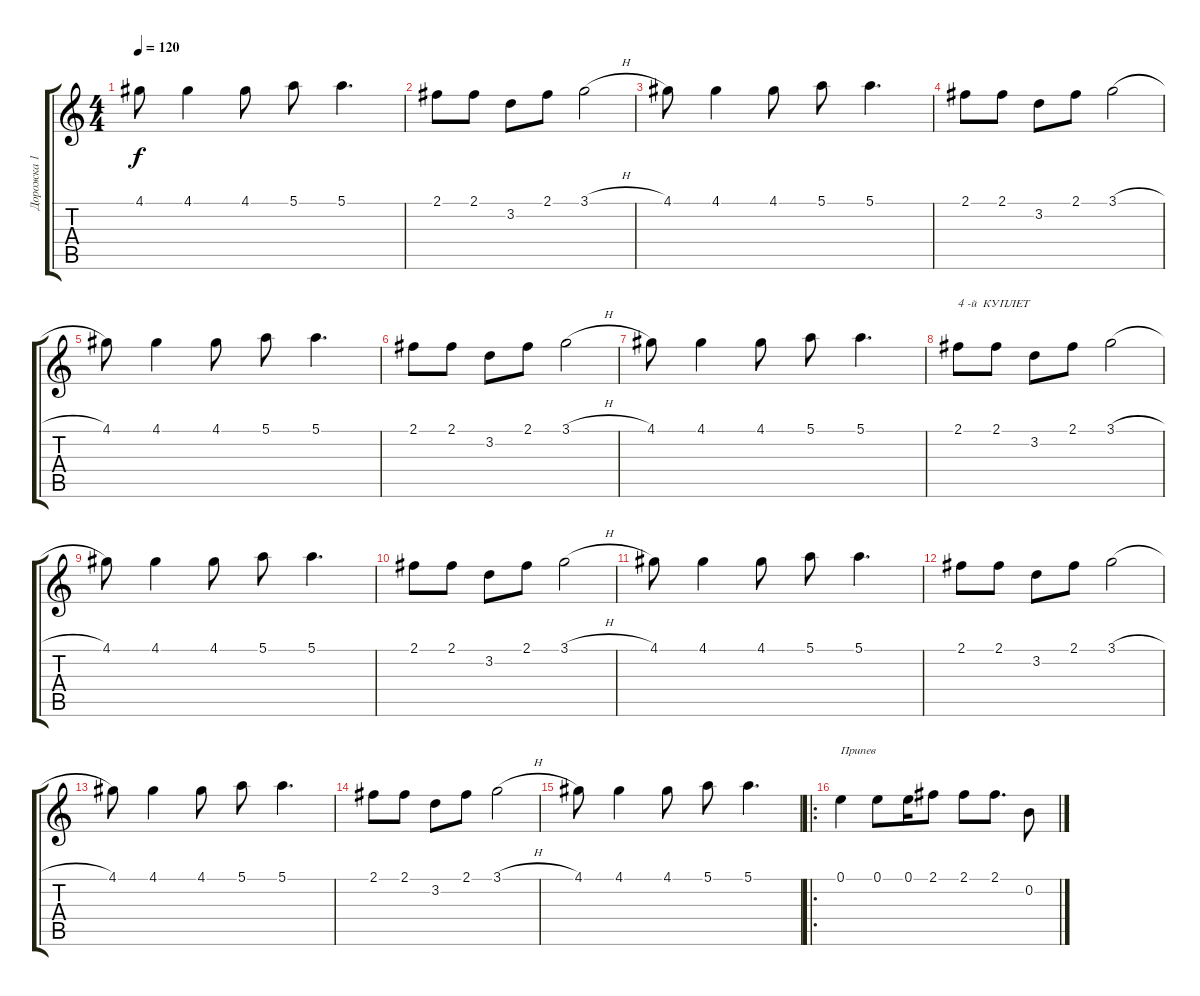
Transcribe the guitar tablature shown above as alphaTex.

\track ("Дорожка 1" "Дорожка 1") {instrument acousticguitarsteel}
\staff {score tabs}
\tuning (E4 B3 G3 D3 A2 E2) {hide}
\ts (4 4)
\tempo 120
\clef g2
\ks c
4.1.8{dy f} 4.1.4 4.1.8 5.1.8 5.1.4{d} |
2.1.8 2.1.8 3.2.8 2.1.8 3.1{h}.2 |
4.1.8 4.1.4 4.1.8 5.1.8 5.1.4{d} |
2.1.8 2.1.8 3.2.8 2.1.8 3.1{h}.2 |
4.1.8 4.1.4 4.1.8 5.1.8 5.1.4{d} |
2.1.8 2.1.8 3.2.8 2.1.8 3.1{h}.2 |
4.1.8 4.1.4 4.1.8 5.1.8 5.1.4{d} |
2.1.8{txt "4 -й  КУПЛЕТ"} 2.1.8 3.2.8 2.1.8 3.1{h}.2 |
4.1.8 4.1.4 4.1.8 5.1.8 5.1.4{d} |
2.1.8 2.1.8 3.2.8 2.1.8 3.1{h}.2 |
4.1.8 4.1.4 4.1.8 5.1.8 5.1.4{d} |
2.1.8 2.1.8 3.2.8 2.1.8 3.1{h}.2 |
4.1.8 4.1.4 4.1.8 5.1.8 5.1.4{d} |
2.1.8 2.1.8 3.2.8 2.1.8 3.1{h}.2 |
4.1.8 4.1.4 4.1.8 5.1.8 5.1.4{d} |
\ro
0.1.4{txt "Припев"} 0.1.8 0.1.16 2.1.8 2.1.8 2.1.8{d} 0.2.8
